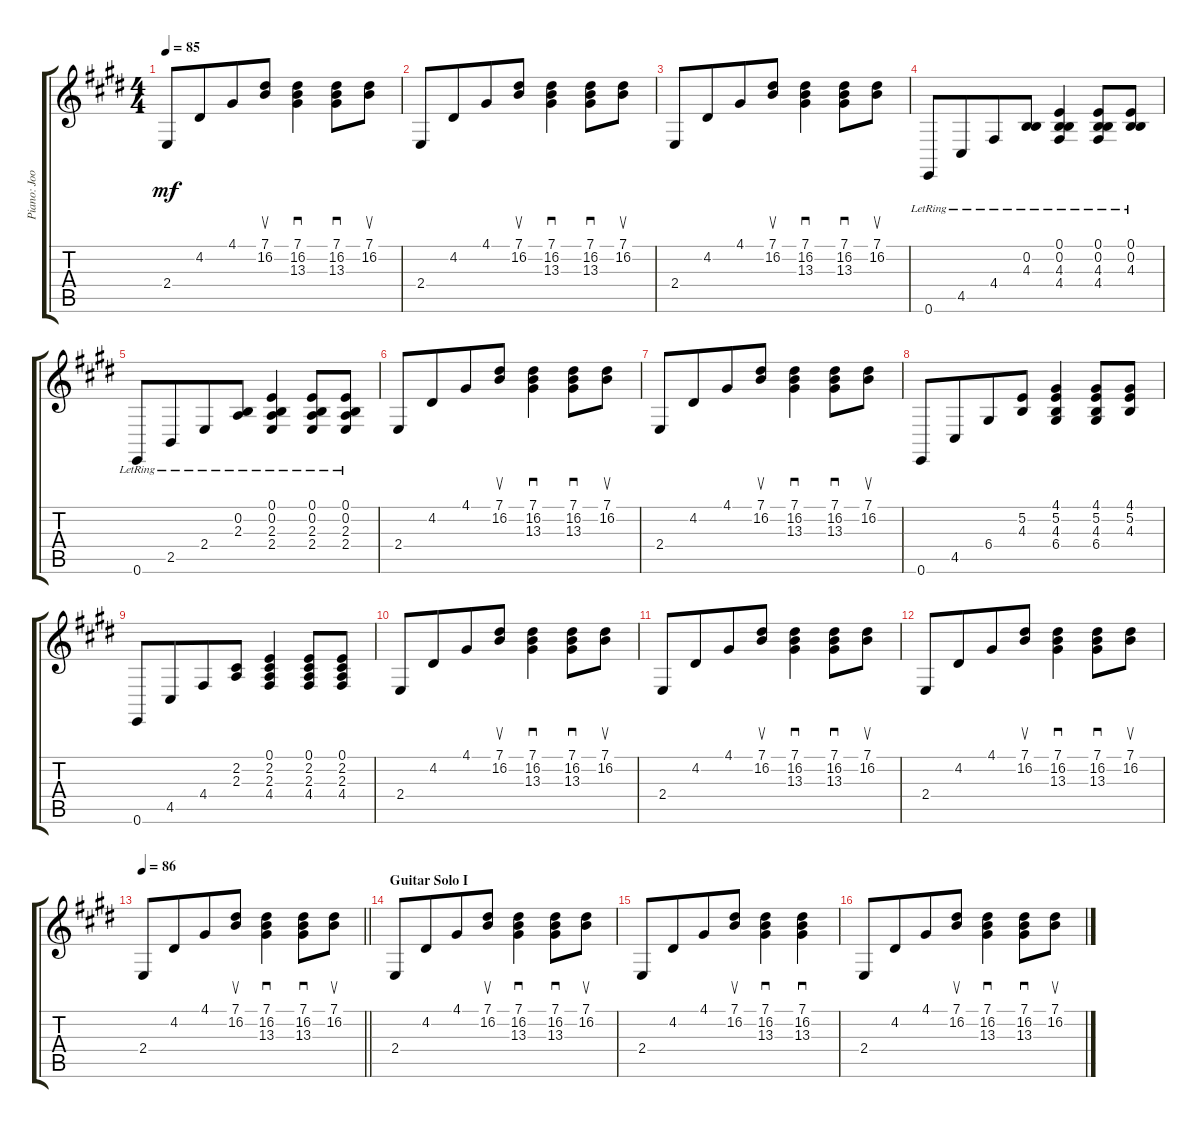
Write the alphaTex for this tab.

\track ("Piano: Jools" "Piano: Joo") {instrument acousticgrandpiano}
\staff {score tabs}
\tuning (E4 B3 G3 D3 A2 E2) {hide}
\ts (4 4)
\tempo 85
\clef g2
\ks e
2.4.8{dy mf} 4.2.8{beam merge} 4.1.8 (7.1 16.2).8{su} (7.1 16.2 13.3).4{sd} (7.1 16.2 13.3).8{sd} (7.1 16.2).8{su} |
2.4.8 4.2.8{beam merge} 4.1.8 (7.1 16.2).8{su} (7.1 16.2 13.3).4{sd} (7.1 16.2 13.3).8{sd} (7.1 16.2).8{su} |
2.4.8 4.2.8{beam merge} 4.1.8 (7.1 16.2).8{su} (7.1 16.2 13.3).4{sd} (7.1 16.2 13.3).8{sd} (7.1 16.2).8{su} |
0.6{lr}.8 4.5{lr}.8{beam merge} 4.4{lr}.8 (0.2{lr} 4.3{lr}).8 (0.1{lr} 0.2{lr} 4.3{lr} 4.4{lr}).4 (0.1{lr} 0.2{lr} 4.3{lr} 4.4{lr}).8 (0.1{lr} 0.2{lr} 4.3{lr}).8 |
0.6{lr}.8 2.5{lr}.8{beam merge} 2.4{lr}.8 (0.2{lr} 2.3{lr}).8 (0.1{lr} 0.2{lr} 2.3{lr} 2.4{lr}).4 (0.1{lr} 0.2{lr} 2.3{lr} 2.4{lr}).8 (0.1{lr} 0.2{lr} 2.3{lr} 2.4{lr}).8 |
2.4.8 4.2.8{beam merge} 4.1.8 (7.1 16.2).8{su} (7.1 16.2 13.3).4{sd} (7.1 16.2 13.3).8{sd} (7.1 16.2).8{su} |
2.4.8 4.2.8{beam merge} 4.1.8 (7.1 16.2).8{su} (7.1 16.2 13.3).4{sd} (7.1 16.2 13.3).8{sd} (7.1 16.2).8{su} |
0.6.8 4.5.8{beam merge} 6.4.8 (5.2 4.3).8 (4.1 5.2 4.3 6.4).4 (4.1 5.2 4.3 6.4).8 (4.1 5.2 4.3).8 |
0.6.8 4.5.8{beam merge} 4.4.8 (2.2 2.3).8 (0.1 2.2 2.3 4.4).4 (0.1 2.2 2.3 4.4).8 (0.1 2.2 2.3 4.4).8 |
2.4.8 4.2.8{beam merge} 4.1.8 (7.1 16.2).8{su} (7.1 16.2 13.3).4{sd} (7.1 16.2 13.3).8{sd} (7.1 16.2).8{su} |
2.4.8 4.2.8{beam merge} 4.1.8 (7.1 16.2).8{su} (7.1 16.2 13.3).4{sd} (7.1 16.2 13.3).8{sd} (7.1 16.2).8{su} |
2.4.8 4.2.8{beam merge} 4.1.8 (7.1 16.2).8{su} (7.1 16.2 13.3).4{sd} (7.1 16.2 13.3).8{sd} (7.1 16.2).8{su} |
\tempo 86
\barLineRight lightlight
2.4.8 4.2.8{beam merge} 4.1.8 (7.1 16.2).8{su} (7.1 16.2 13.3).4{sd} (7.1 16.2 13.3).8{sd} (7.1 16.2).8{su} |
\section ("" "Guitar Solo I")
2.4.8 4.2.8{beam merge} 4.1.8 (7.1 16.2).8{su} (7.1 16.2 13.3).4{sd} (7.1 16.2 13.3).8{sd} (7.1 16.2).8{su} |
2.4.8 4.2.8{beam merge} 4.1.8 (7.1 16.2).8{su} (7.1 16.2 13.3).4{sd} (7.1 16.2 13.3).4{sd} |
2.4.8 4.2.8{beam merge} 4.1.8 (7.1 16.2).8{su} (7.1 16.2 13.3).4{sd} (7.1 16.2 13.3).8{sd} (7.1 16.2).8{su}
